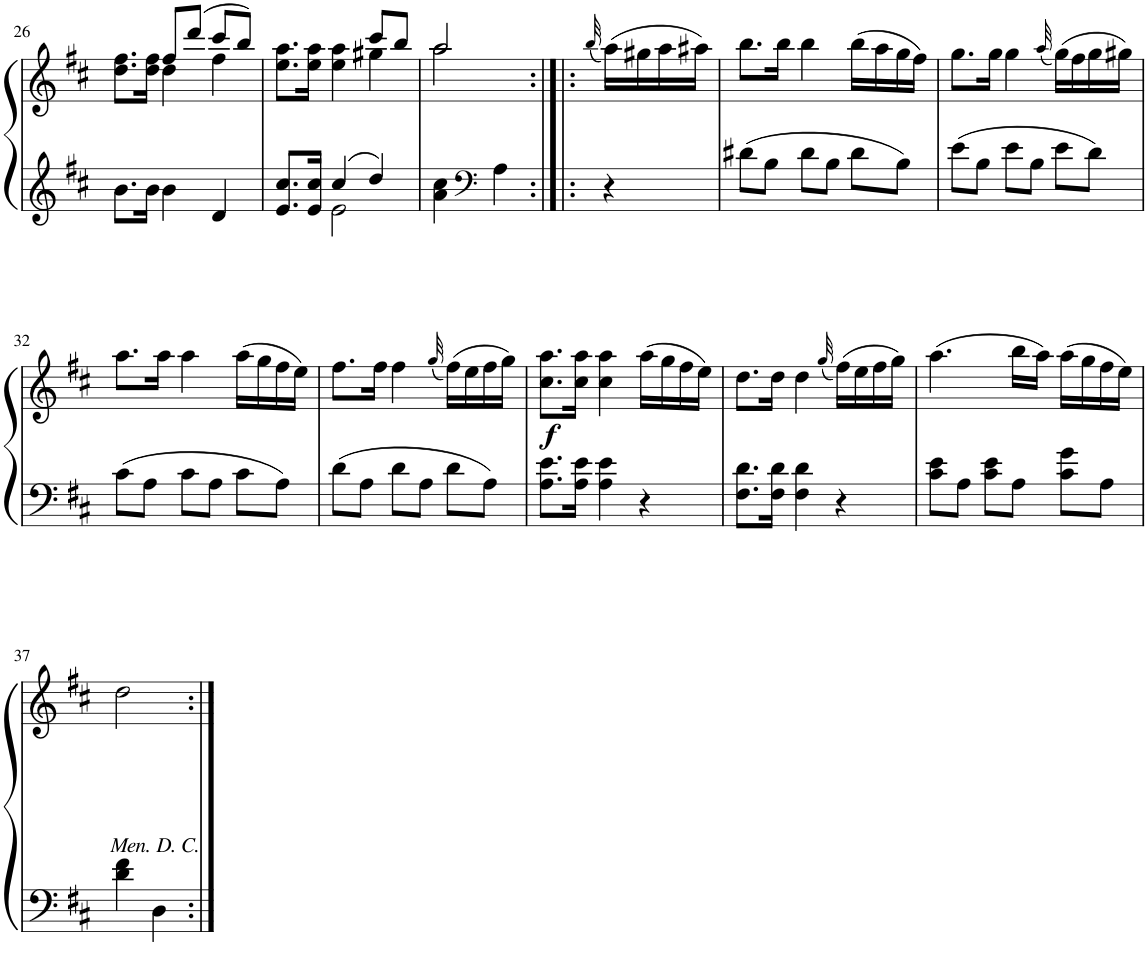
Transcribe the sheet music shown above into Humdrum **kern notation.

**kern	**kern	**dynam
*part1	*part1	*part1
*staff2	*staff1	*staff1/2
*I"Piano	*	*
*I'Pno.	*	*
!!LO:PB:g=z
*clefG2	*clefG2	*
*k[f#c#]	*k[f#c#]	*
*M3/4	*M3/4	*
=26	=26	=26
*	*^	*
8.b\L	8.dd\ 8.ff#\L	4ryy	.
16b\Jk	16dd\ 16ff#\Jk	.	.
4b\	8ff#/L	4dd\	.
.	(8ddd/J	.	.
4d/	8ccc#/L	4ff#\	.
.	8bb/J)	.	.
=27	=27	=27	=27
*^	*	*	*
8.e/ 8.cc#/L	4ryy	8.ee\ 8.aa\L	2ryy	.
16e/ 16cc#/Jk	.	16ee\ 16aa\Jk	.	.
4cc#/	2e\	4ee\ 4aa\	.	.
4dd/	.	8ccc#/L	4gg#X\	.
.	.	8bb/J	.	.
*v	*v	*	*	*
=28	=28	=28	=28
4a\ 4cc#\	2aa/	2aa\	.
*clefF4	*	*	*
4A\	.	.	.
*	*v	*v	*
=29:|!|:	=29:|!|:	=29:|!|:
.	(32qbb/	.
4r	(16aa\LL)	.
.	16gg#X\	.
.	16aa\	.
.	16aa#X\JJ)	.
=30	=30	=30
8d#X\L	8.bb\L	.
8B\J	.	.
.	16bb\Jk	.
8d#\L	4bb\	.
8B\J	.	.
8d#\L	(16bb\LL	.
.	16aa\	.
8B\J	16gg\	.
.	16ff#\JJ)	.
=31	=31	=31
8e\L	8.gg\L	.
8B\J	.	.
.	16gg\Jk	.
8e\L	4gg\	.
8B\J	.	.
.	(32qaa/	.
8e\L	(16gg\LL)	.
.	16ff#\	.
8d\J	16gg\	.
.	16gg#X\JJ)	.
!!LO:LB:g=z
=32	=32	=32
8c#\L	8.aa\L	.
8A\J	.	.
.	16aa\Jk	.
8c#\L	4aa\	.
8A\J	.	.
8c#\L	(16aa\LL	.
.	16gg\	.
8A\J	16ff#\	.
.	16ee\JJ)	.
=33	=33	=33
8d\L	8.ff#\L	.
8A\J	.	.
.	16ff#\Jk	.
8d\L	4ff#\	.
8A\J	.	.
.	(32qgg/	.
8d\L	(16ff#\LL)	.
.	16ee\	.
8A\J	16ff#\	.
.	16gg\JJ)	.
=34	=34	=34
!	!	!LO:DY:b
8.A\ 8.e\L	8.cc#\ 8.aa\L	f
16A\ 16e\Jk	16cc#\ 16aa\Jk	.
4A\ 4e\	4cc#\ 4aa\	.
4r	(16aa\LL	.
.	16gg\	.
.	16ff#\	.
.	16ee\JJ)	.
=35	=35	=35
8.F#\ 8.d\L	8.dd\L	.
16F#\ 16d\Jk	16dd\Jk	.
4F#\ 4d\	4dd\	.
.	(32qgg/	.
4r	(16ff#\LL)	.
.	16ee\	.
.	16ff#\	.
.	16gg\JJ)	.
=36	=36	=36
8c#\ 8e\L	(4.aa\	.
8A\J	.	.
8c#\ 8e\L	.	.
8A\J	16bb\LL	.
.	16aa\JJ)	.
8c#\ 8g\L	(16aa\LL	.
.	16gg\	.
8A\J	16ff#\	.
.	16ee\JJ)	.
!!LO:LB:g=z
=37	=37	=37
!	!LO:TX:b:i:t=Men. D. C.	!
4d\ 4f#\	2dd\	.
4D\	.	.
=:|!	=:|!	=:|!
*-	*-	*-
